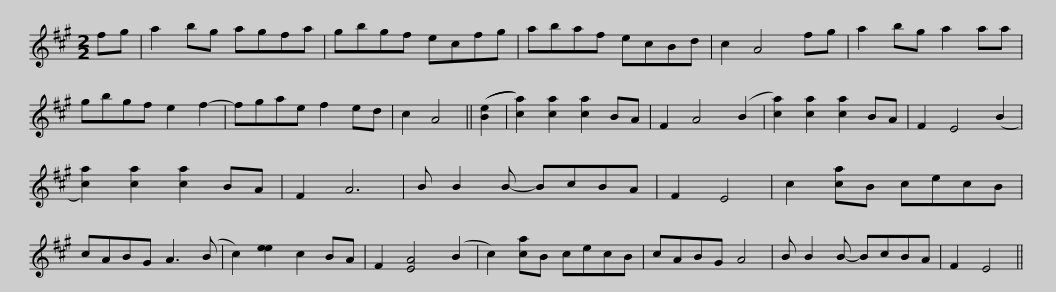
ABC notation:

X:1
L:1/8
M:2/2
I:linebreak $
K:A
V:1 treble
V:1
 fg | a2 bg agfa | gbgf ecfg | abaf ecBd | c2 A4 fg | %5
 a2 bg a2 aa |$ gbgf e2 f2- | fgae f2 ed | c2 A4 || (([Be]2 | %10
 [ca]2)) [ca]2 [ca]2 BA | F2 A4 (B2 | [ca]2) [ca]2 [ca]2 BA | F2 E4 (B2 | [ca]2) [ca]2 [ca]2 BA |$ %15
 F2 A6 | B B2 B- BcBA | F2 E4 | c2 [ca]B cecB | cABG A3 (B | %20
 c2) [ee]2 c2 BA | F2 [EA]4 (B2 | c2) [ca]B cecB |$ cABG A4 | B B2 B- BcBA | %25
 F2 E4 || %26
